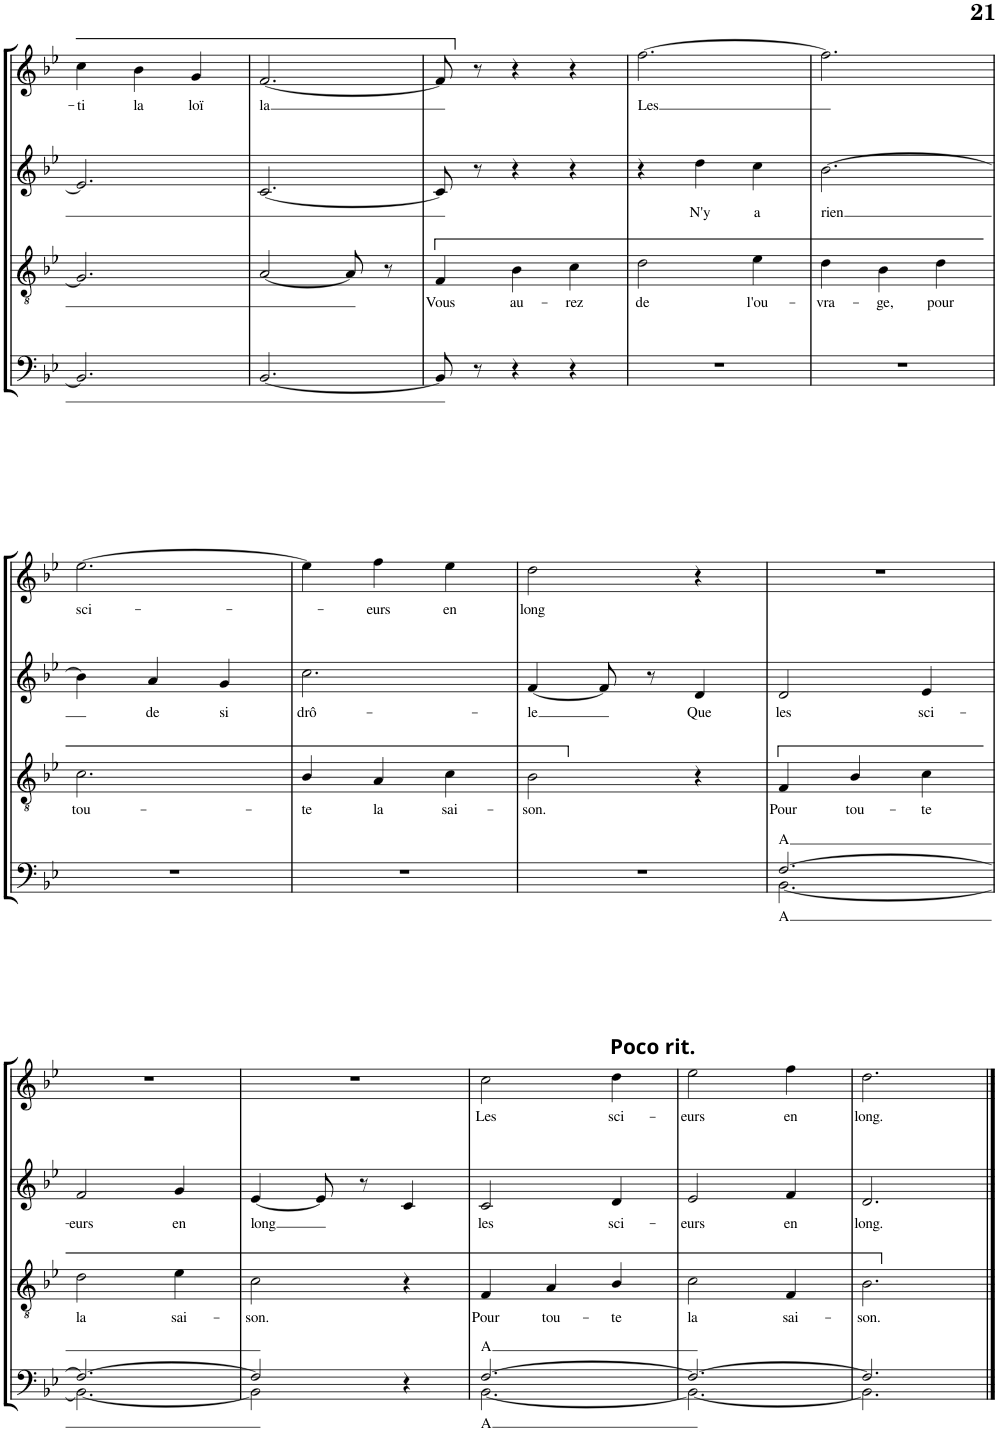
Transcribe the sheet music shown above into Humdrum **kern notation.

**kern	**text	**kern	**text	**kern	**text	**kern	**text	**kern
*part5	*part5	*part4	*part4	*part3	*part3	*part2	*part2	*part1
*staff5	*staff5	*staff4	*staff4	*staff3	*staff3	*staff2	*staff2	*staff1
*I"BASSES	*	*I"TÉNORS	*	*I"CONTRALTOS	*	*I"SOPRANOS	*	*I"Soprano solo
!!LO:PB:g=z
*clefF4	*	*clefGv2	*	*clefG2	*	*clefG2	*	*clefG2
*k[b-e-]	*	*k[b-e-]	*	*k[b-e-]	*	*k[b-e-]	*	*k[b-e-]
*M3/4	*	*M3/4	*	*M3/4	*	*M3/4	*	*M3/4
=63	=63	=63	=63	=63	=63	=63	=63	=63
!	!	!	!	!	!	!	!LO:LY:b	!
2.BB-/]	.	2.G/]	.	2.e-/]	.	4cc\	-ti	2.r
!	!	!	!	!	!	!	!LO:LY:b	!
.	.	.	.	.	.	4b-\	la	.
!	!	!	!	!	!	!	!LO:LY:b	!
.	.	.	.	.	.	4g/	loï	.
=64	=64	=64	=64	=64	=64	=64	=64	=64
!	!	!	!	!	!	!	!LO:LY:b	!
[2.BB-/	.	[2A/	.	[2.c/	.	[2.f/	la	2.r
.	.	8A/]	.	.	.	.	.	.
.	.	8r	.	.	.	.	.	.
=65	=65	=65	=65	=65	=65	=65	=65	=65
!	!	!	!LO:LY:b	!	!	!	!	!
8BB-/]	.	4F/	Vous	8c/]	.	8f/]	.	2.r
8r	.	.	.	8r	.	8r	.	.
!	!	!	!LO:LY:b	!	!	!	!	!
4r	.	4B-\	au-	4r	.	4r	.	.
!	!	!	!LO:LY:b	!	!	!	!	!
4r	.	4c\	-rez	4r	.	4r	.	.
=66	=66	=66	=66	=66	=66	=66	=66	=66
!	!	!	!LO:LY:b	!	!	!	!LO:LY:b	!
2.r	.	2d\	de	4r	.	[2.ff\	Les	2.r
!	!	!	!	!	!LO:LY:b	!	!	!
.	.	.	.	4dd\	N'y	.	.	.
!	!	!	!LO:LY:b	!	!LO:LY:b	!	!	!
.	.	4e-\	l'ou-	4cc\	a	.	.	.
=67	=67	=67	=67	=67	=67	=67	=67	=67
!	!	!	!LO:LY:b	!	!LO:LY:b	!	!	!
2.r	.	4d\	-vra-	[2.b-\	rien	2.ff\]	.	2.r
!	!	!	!LO:LY:b	!	!	!	!	!
.	.	4B-\	-ge,	.	.	.	.	.
!	!	!	!LO:LY:b	!	!	!	!	!
.	.	4d\	pour	.	.	.	.	.
!!LO:LB:g=z
=68	=68	=68	=68	=68	=68	=68	=68	=68
!	!	!	!LO:LY:b	!	!	!	!LO:LY:b	!
2.r	.	2.c\	tou-	4b-\]	.	[2.ee-\	sci-	2.r
!	!	!	!	!	!LO:LY:b	!	!	!
.	.	.	.	4a/	de	.	.	.
!	!	!	!	!	!LO:LY:b	!	!	!
.	.	.	.	4g/	si	.	.	.
=69	=69	=69	=69	=69	=69	=69	=69	=69
!	!	!	!LO:LY:b	!	!LO:LY:b	!	!	!
2.r	.	4B-/	-te	2.cc\	drô-	4ee-\]	.	2.r
!	!	!	!LO:LY:b	!	!	!	!LO:LY:b	!
.	.	4A/	la	.	.	4ff\	-eurs	.
!	!	!	!LO:LY:b	!	!	!	!LO:LY:b	!
.	.	4c\	sai-	.	.	4ee-\	en	.
=70	=70	=70	=70	=70	=70	=70	=70	=70
!	!	!	!LO:LY:b	!	!LO:LY:b	!	!LO:LY:b	!
2.r	.	2B-\	-son.	[4f/	-le	2dd\	long	2.r
.	.	.	.	8f/]	.	.	.	.
.	.	.	.	8r	.	.	.	.
!	!	!	!	!	!LO:LY:b	!	!	!
.	.	4r	.	4d/	Que	4r	.	.
=71	=71	=71	=71	=71	=71	=71	=71	=71
!	!LO:LY:a	!	!	!	!	!	!	!
*^	*	*	*	*	*	*	*	*
!	!	!LO:LY:b	!	!LO:LY:b	!	!LO:LY:b	!	!	!
[2.F/	[2.BB-\	A	4F/	Pour	2d/	les	2.r	.	2.r
!	!	!	!	!LO:LY:b	!	!	!	!	!
.	.	.	4B-/	tou-	.	.	.	.	.
!	!	!	!	!LO:LY:b	!	!LO:LY:b	!	!	!
.	.	.	4c\	-te	4e-/	sci-	.	.	.
!!LO:LB:g=z
=72	=72	=72	=72	=72	=72	=72	=72	=72	=72
!	!	!	!	!LO:LY:b	!	!LO:LY:b	!	!	!
2.F/_	2.BB-\_	.	2d\	la	2f/	-eurs	2.r	.	2.r
!	!	!	!	!LO:LY:b	!	!LO:LY:b	!	!	!
.	.	.	4e-\	sai-	4g/	en	.	.	.
=73	=73	=73	=73	=73	=73	=73	=73	=73	=73
!	!	!	!	!LO:LY:b	!	!LO:LY:b	!	!	!
2F/]	2BB-\]	.	2c\	-son.	[4e-/	long	2.r	.	2.r
.	.	.	.	.	8e-/]	.	.	.	.
.	.	.	.	.	8r	.	.	.	.
4r	4ryy	.	4r	.	4c/	.	.	.	.
=74	=74	=74	=74	=74	=74	=74	=74	=74	=74
!	!	!LO:LY:a	!	!	!	!	!	!	!
!	!	!LO:LY:b	!	!LO:LY:b	!	!LO:LY:b	!	!LO:LY:b	!
*	*	*	*	*	*	*	*	*	*^
[2.F/	[2.BB-\	A	4F/	Pour	2c/	les	2cc\	Les	2.r	2ryy
!	!	!	!	!LO:LY:b	!	!	!	!	!	!
.	.	.	4A/	tou-	.	.	.	.	.	.
!	!	!	!	!	!	!	!	!	!	!LO:TX:a:B:t=Poco rit.
!	!	!	!	!LO:LY:b	!	!LO:LY:b	!	!LO:LY:b	!	!
.	.	.	4B-/	-te	4d/	sci-	4dd\	sci-	.	4ryy
=75	=75	=75	=75	=75	=75	=75	=75	=75	=75	=75
!	!	!	!	!LO:LY:b	!	!LO:LY:b	!	!LO:LY:b	!	!
*	*	*	*	*	*	*	*	*	*v	*v
2.F/_	2.BB-\_	.	2c\	la	2e-/	-eurs	2ee-\	-eurs	2.r
!	!	!	!	!LO:LY:b	!	!LO:LY:b	!	!LO:LY:b	!
.	.	.	4F/	sai-	4f/	en	4ff\	en	.
=76	=76	=76	=76	=76	=76	=76	=76	=76	=76
!	!	!LO:LY:a	!	!	!	!	!	!	!
!	!	!LO:LY:b	!	!LO:LY:b	!	!LO:LY:b	!	!LO:LY:b	!
2.F/]	2.BB-\]	.	2.B-\	-son.	2.d/	long.	2.dd\	long.	2.r
*v	*v	*	*	*	*	*	*	*	*
==	==	==	==	==	==	==	==	==
*-	*-	*-	*-	*-	*-	*-	*-	*-
